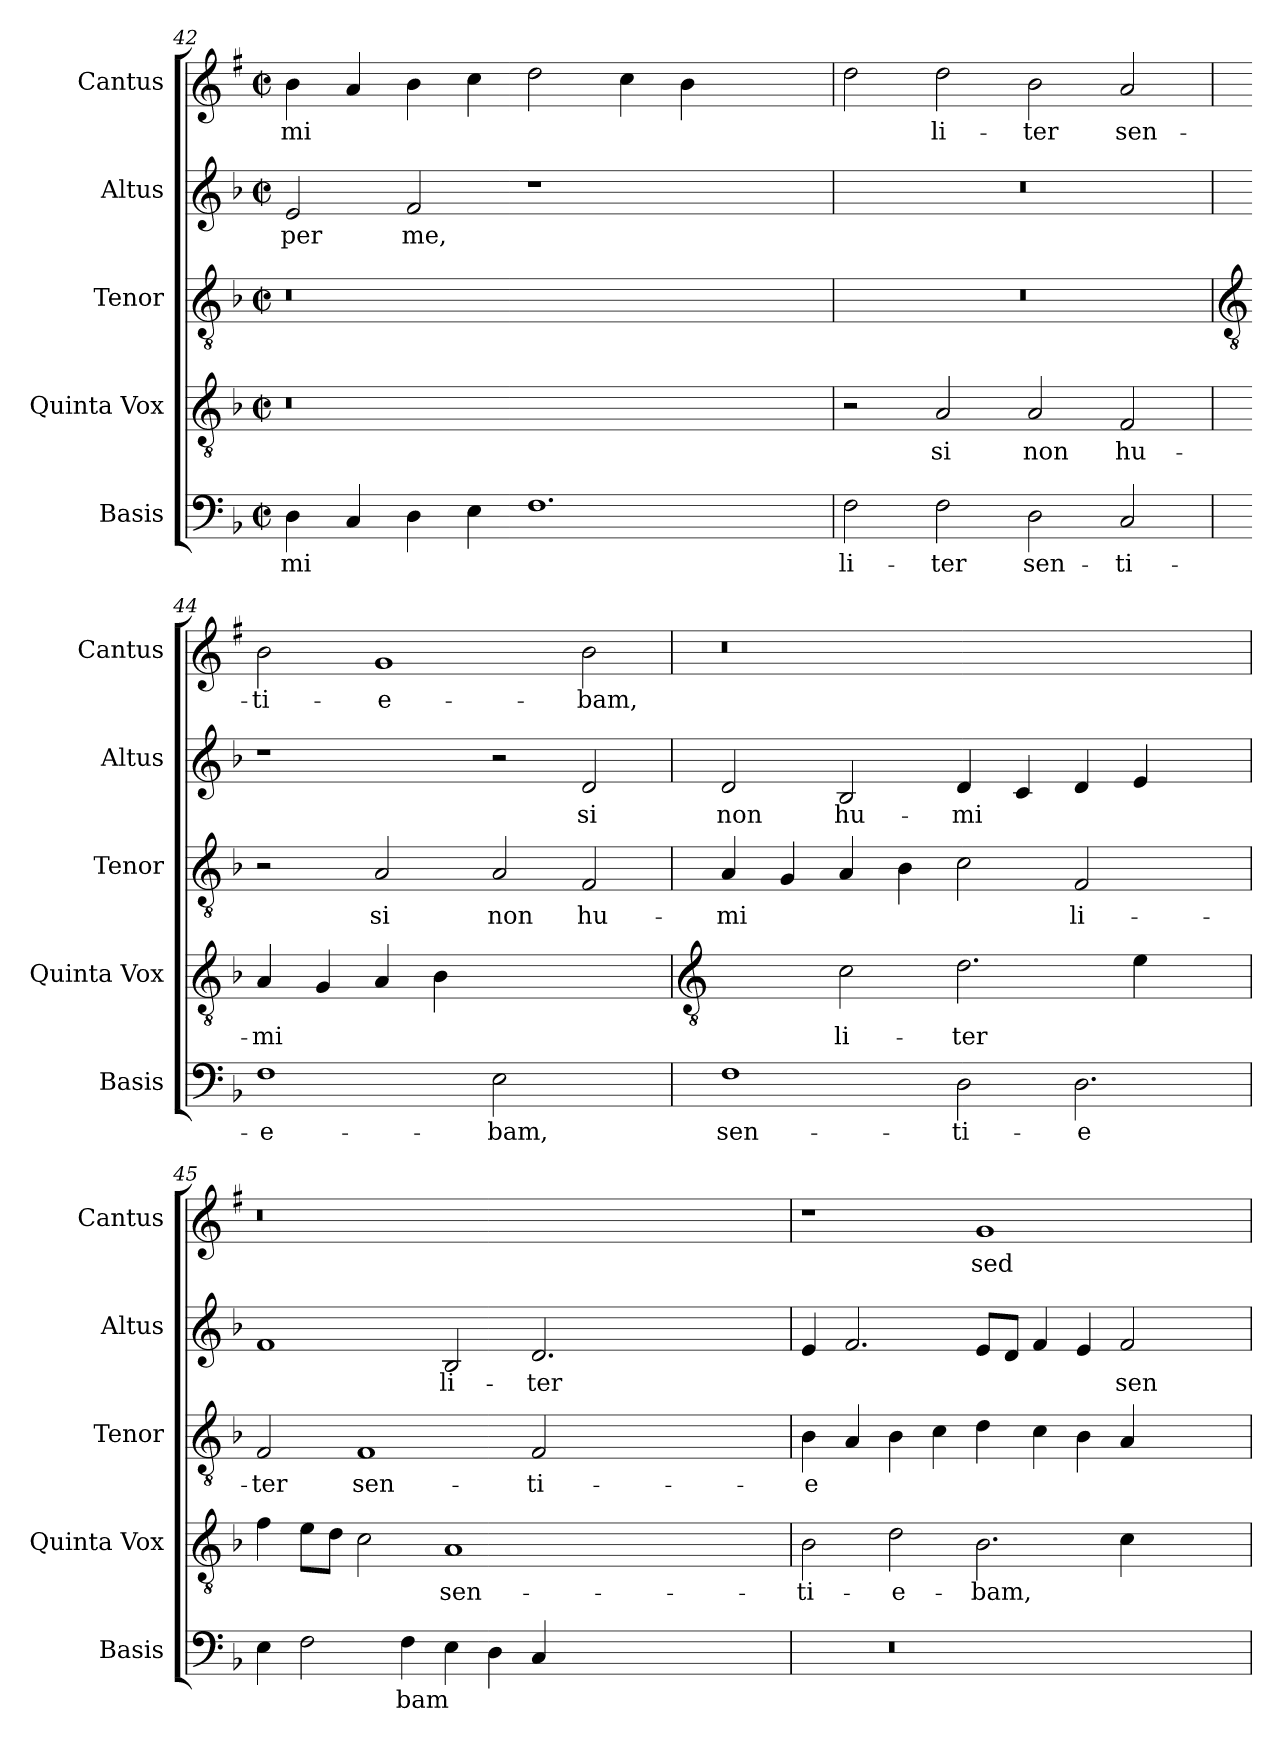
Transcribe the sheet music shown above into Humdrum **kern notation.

**kern	**text	**kern	**text	**kern	**text	**kern	**text	**kern	**text
*part5	*part5	*part4	*part4	*part3	*part3	*part2	*part2	*part1	*part1
*staff5	*staff5	*staff4	*staff4	*staff3	*staff3	*staff2	*staff2	*staff1	*staff1
*I"Basis	*	*I"Quinta Vox	*	*I"Tenor	*	*I"Altus	*	*I"Cantus	*
*I'Basis	*	*I'Quinta Vox	*	*I'Tenor	*	*I'Altus	*	*I'Cantus	*
*clefF4	*	*clefGv2	*	*clefGv2	*	*clefG2	*	*clefG2	*
*	*	*	*	*	*	*	*	*ITrd1c2	*
*k[b-]	*	*k[b-]	*	*k[b-]	*	*k[b-]	*	*k[b-]	*
*F:	*	*F:	*	*F:	*	*F:	*	*F:	*
*M4/2	*	*M4/2	*	*M4/2	*	*M4/2	*	*M4/2	*
*met(c|)	*	*met(c|)	*	*met(c|)	*	*met(c|)	*	*met(c|)	*
=42	=42	=42	=42	=42	=42	=42	=42	=42	=42
!	!LO:LY:b	!	!	!	!	!	!LO:LY:b	!	!LO:LY:b
4D	-mi	0r	.	0r	.	2e	-per	4a	-mi
4C	.	.	.	.	.	.	.	4g	.
!	!	!	!	!	!	!	!LO:LY:b	!	!
4D	.	.	.	.	.	2f	me,	4a	.
4E	.	.	.	.	.	.	.	4b-	.
1.F	.	.	.	.	.	1r	.	2cc	.
.	.	.	.	.	.	.	.	4b-	.
.	.	.	.	.	.	.	.	4a	.
.	.	2ryy	.	2ryy	.	2ryy	.	2ryy	.
!!LO:LB:g=z
=43	=43	=43	=43	=43	=43	=43	=43	=43	=43
!	!LO:LY:b	!	!	!	!	!	!	!	!
2F	li-	2r	.	0r	.	0r	.	2cc	.
!	!LO:LY:b	!	!LO:LY:b	!	!	!	!	!	!LO:LY:b
2F	-ter	2A	si	.	.	.	.	2cc	li-
!	!LO:LY:b	!	!LO:LY:b	!	!	!	!	!	!LO:LY:b
2D	sen-	2A	non	.	.	.	.	2a	-ter
!	!LO:LY:b	!	!LO:LY:b	!	!	!	!	!	!LO:LY:b
2C	-ti-	2F	hu-	.	.	.	.	2g	sen-
!!LO:LB:g=z
=44	=44	=44	=44	=44	=44	=44	=44	=44	=44
*	*	*	*	*clefGv2	*	*	*	*	*
!	!LO:LY:b	!	!LO:LY:b	!	!	!	!	!	!LO:LY:b
1F	-e-	4A	-mi	2r	.	1r	.	2a	-ti-
.	.	4G	.	.	.	.	.	.	.
!	!	!	!	!	!LO:LY:b	!	!	!	!LO:LY:b
.	.	4A	.	2A	si	.	.	1f	-e-
.	.	4B-	.	.	.	.	.	.	.
!	!LO:LY:b	!	!	!	!LO:LY:b	!	!	!	!
2E	-bam,	[1cyy	.	2A	non	2r	.	.	.
!	!	!	!	!	!LO:LY:b	!	!LO:LY:b	!	!LO:LY:b
2ryy	.	.	.	2F	hu-	2d	si	2a	-bam,
!!LO:LB:g=z
=44A	=44A	=44A	=44A	=44A	=44A	=44A	=44A	=44A	=44A
*	*	*clefGv2	*	*	*	*	*	*	*
!	!LO:LY:b	!	!	!	!LO:LY:b	!	!LO:LY:b	!	!
1F	sen-	2cyy]	.	4A	-mi	2d	non	0r	.
.	.	.	.	4G	.	.	.	.	.
!	!	!	!LO:LY:b	!	!	!	!LO:LY:b	!	!
.	.	2c	li-	4A	.	2B-	hu-	.	.
.	.	.	.	4B-	.	.	.	.	.
!	!LO:LY:b	!	!LO:LY:b	!	!	!	!LO:LY:b	!	!
2D	-ti-	2.d	-ter	2c	.	4d	-mi	.	.
.	.	.	.	.	.	4c	.	.	.
!	!LO:LY:b	!	!	!	!LO:LY:b	!	!	!	!
2.D	-e	.	.	2F	li-	4d	.	.	.
.	.	4e	.	.	.	4e	.	.	.
.	.	4ryy	.	4ryy	.	4ryy	.	4ryy	.
=45A	=45A	=45A	=45A	=45A	=45A	=45A	=45A	=45A	=45A
!	!	!	!	!	!LO:LY:b	!	!	!	!
4E	.	4f	.	2F	-ter	1f	.	0r	.
2F	.	8eL	.	.	.	.	.	.	.
.	.	8dJ	.	.	.	.	.	.	.
!	!	!	!	!	!LO:LY:b	!	!	!	!
.	.	2c	.	1F	sen-	.	.	.	.
!	!LO:LY:b	!	!	!	!	!	!	!	!
4F	bam	.	.	.	.	.	.	.	.
!	!	!	!LO:LY:b	!	!	!	!LO:LY:b	!	!
4E	.	1A	sen-	.	.	2B-	li-	.	.
4D	.	.	.	.	.	.	.	.	.
!	!	!	!	!	!LO:LY:b	!	!LO:LY:b	!	!
4C	.	.	.	2F	-ti-	2.d	-ter	.	.
[1.BB-yy	.	.	.	.	.	.	.	.	.
.	.	1ryy	.	1ryy	.	.	.	1ryy	.
.	.	.	.	.	.	1ryy	.	.	.
.	.	4ryy	.	4ryy	.	.	.	4ryy	.
=46A	=46A	=46A	=46A	=46A	=46A	=46A	=46A	=46A	=46A
!	!	!	!LO:LY:b	!	!LO:LY:b	!	!	!	!
2BB-yy]	.	2B-	-ti-	4B-	-e	4e	.	1r	.
.	.	.	.	4A	.	2.f	.	.	.
!	!	!	!LO:LY:b	!	!	!	!	!	!
0r	.	2d	-e-	4B-	.	.	.	.	.
.	.	.	.	4c	.	.	.	.	.
!	!	!	!LO:LY:b	!	!	!	!	!	!LO:LY:b
.	.	2.B-	-bam,	4d	.	8eL	.	1f	sed
.	.	.	.	.	.	8dJ	.	.	.
.	.	.	.	4c	.	4f	.	.	.
.	.	.	.	4B-	.	4e	.	.	.
!	!	!	!	!	!	!	!LO:LY:b	!	!
.	.	4c	.	4A	.	2f	sen-	.	.
.	.	2ryy	.	2ryy	.	.	.	2ryy	.
.	.	.	.	.	.	4ryy	.	.	.
=	=	=	=	=	=	=	=	=	=
*-	*-	*-	*-	*-	*-	*-	*-	*-	*-
